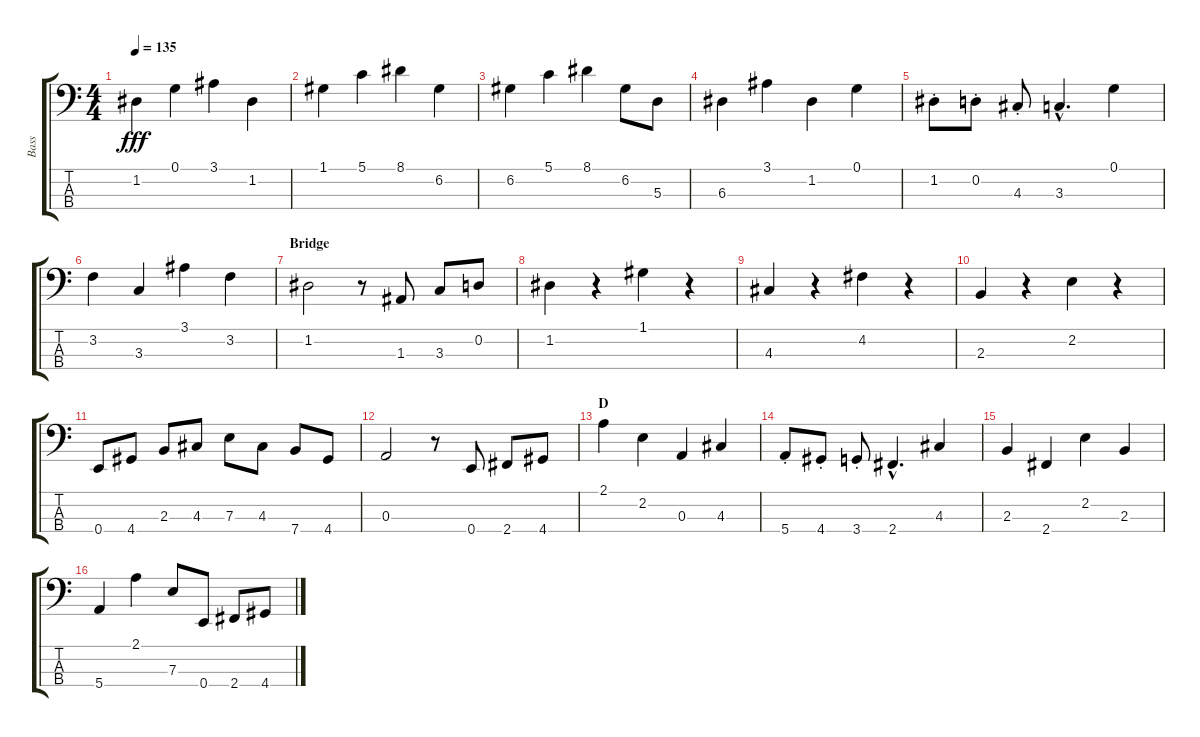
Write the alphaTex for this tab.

\track ("Bass" "Bass") {instrument electricguitarmuted}
\staff {score tabs}
\tuning (G2 D2 A1 E1) {hide}
\ts (4 4)
\tempo 135
\clef f4
\ks c
1.2.4{dy fff} 0.1.4 3.1.4 1.2.4 |
1.1.4 5.1.4 8.1.4 6.2.4 |
6.2.4 5.1.4 8.1.4 6.2.8 5.3.8 |
6.3.4 3.1.4 1.2.4 0.1.4 |
1.2{st}.8 0.2{st}.8 4.3{st}.8 3.3{hac}.4{d} 0.1.4 |
3.2.4 3.3.4 3.1.4 3.2.4 |
\section ("" "Bridge")
1.2.2 r.8 1.3.8 3.3.8 0.2.8 |
1.2.4 r.4 1.1.4 r.4 |
4.3.4 r.4 4.2.4 r.4 |
2.3.4 r.4 2.2.4 r.4 |
0.4.8 4.4.8 2.3.8 4.3.8 7.3.8 4.3.8 7.4.8 4.4.8 |
0.3.2 r.8 0.4.8 2.4.8 4.4.8 |
\section ("" "D")
2.1.4 2.2.4 0.3.4 4.3.4 |
5.4{st}.8 4.4{st}.8 3.4{st}.8 2.4{hac}.4{d} 4.3.4 |
2.3.4 2.4.4 2.2.4 2.3.4 |
5.4.4 2.1.4 7.3.8 0.4.8 2.4.8 4.4.8
